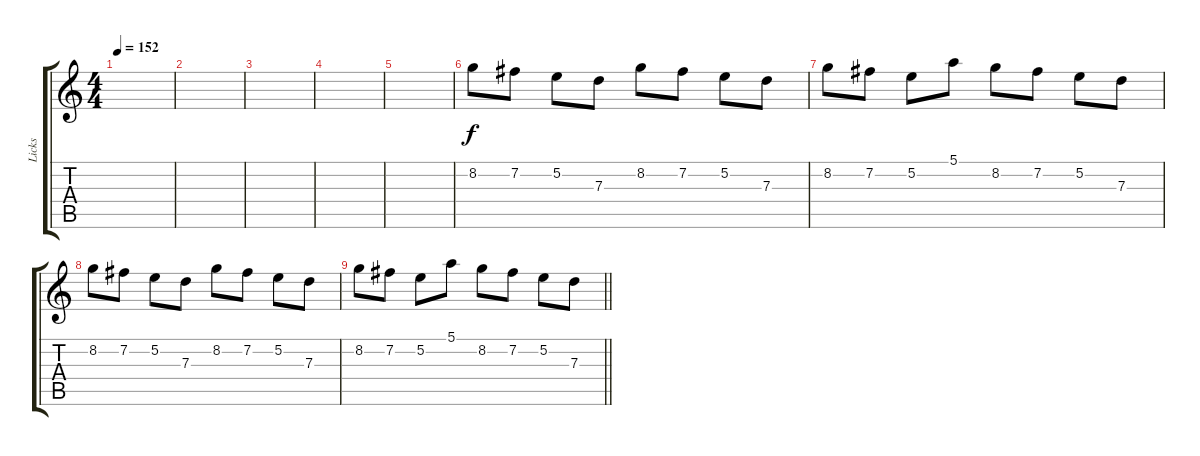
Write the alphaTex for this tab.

\track ("Licks" "Licks") {instrument overdrivenguitar}
\staff {score tabs}
\tuning (E4 B3 G3 D3 A2 E2) {hide}
\ts (4 4)
\tempo 152
\clef g2
\ks c
|
|
|
|
|
8.2.8 7.2.8 5.2.8 7.3.8 8.2.8 7.2.8 5.2.8 7.3.8 |
8.2.8 7.2.8 5.2.8 5.1.8 8.2.8 7.2.8 5.2.8 7.3.8 |
8.2.8 7.2.8 5.2.8 7.3.8 8.2.8 7.2.8 5.2.8 7.3.8 |
\barLineRight lightlight
8.2.8 7.2.8 5.2.8 5.1.8 8.2.8 7.2.8 5.2.8 7.3.8
